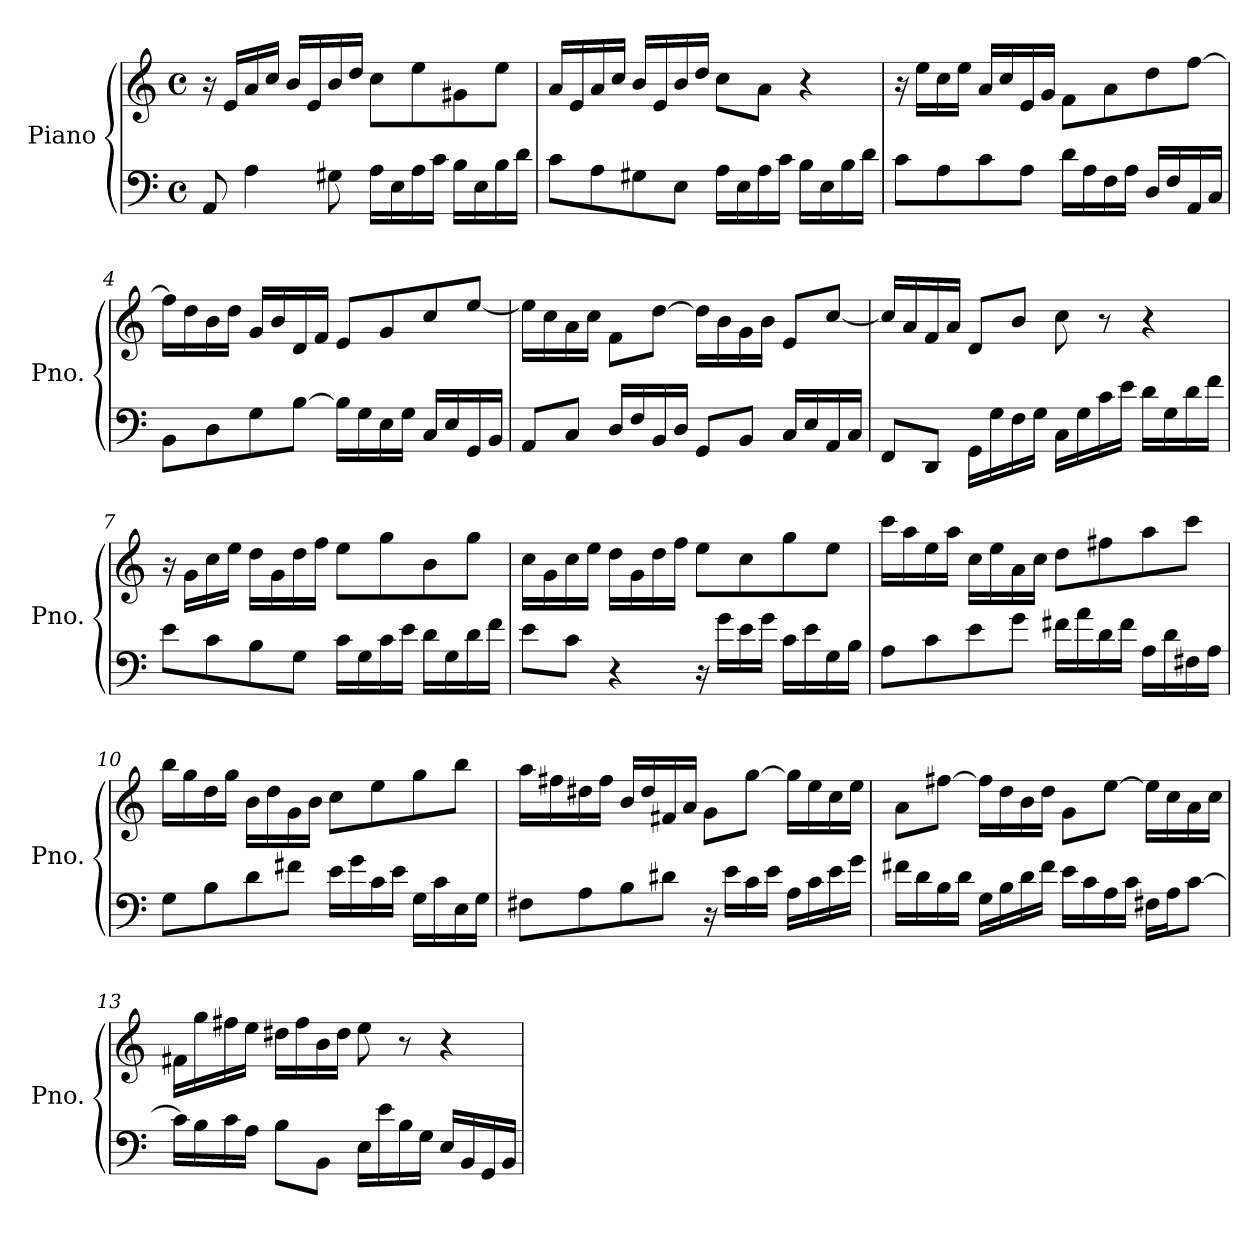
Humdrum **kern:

**kern	**kern
*part1	*part1
*staff2	*staff1
*I"Piano	*
*I'Pno.	*
*clefF4	*clefG2
*k[]	*k[]
*M4/4	*M4/4
*met(c)	*met(c)
*MM150	*MM150
=1	=1
8AA/	16r
.	16e/LL
4A\	16a/
.	16cc/JJ
.	16b/LL
.	16e/
8G#X\	16b/
.	16dd/JJ
16A\LL	8cc\L
16E\	.
16A\	8ee\
16c\JJ	.
16B\LL	8g#X\
16E\	.
16B\	8ee\J
16d\JJ	.
=2	=2
8c\L	16a/LL
.	16e/
8A\	16a/
.	16cc/JJ
8G#X\	16b/LL
.	16e/
8E\J	16b/
.	16dd/JJ
16A\LL	8cc\L
16E\	.
16A\	8a\J
16c\JJ	.
16B\LL	4r
16E\	.
16B\	.
16d\JJ	.
=3	=3
8c\L	16r
.	16ee\LL
8A\	16cc\
.	16ee\JJ
8c\	16a/LL
.	16cc/
8A\J	16e/
.	16g/JJ
16d\LL	8f\L
16A\	.
16F\	8a\
16A\JJ	.
16D/LL	8dd\
16F/	.
16AA/	[8ff\J
16C/JJ	.
!!LO:LB:g=z
=4	=4
8BB\L	16ff\LL]
.	16dd\
8D\	16b\
.	16dd\JJ
8G\	16g/LL
.	16b/
[8B\J	16d/
.	16f/JJ
16B\LL]	8e/L
16G\	.
16E\	8g/
16G\JJ	.
16C/LL	8cc/
16E/	.
16GG/	[8ee/J
16BB/JJ	.
=5	=5
8AA/L	16ee\LL]
.	16cc\
8C/J	16a\
.	16cc\JJ
16D/LL	8f\L
16F/	.
16BB/	[8dd\J
16D/JJ	.
8GG/L	16dd\LL]
.	16b\
8BB/J	16g\
.	16b\JJ
16C/LL	8e/L
16E/	.
16AA/	[8cc/J
16C/JJ	.
=6	=6
8FF/L	16cc/LL]
.	16a/
8DD/J	16f/
.	16a/JJ
16GG\LL	8d/L
16G\	.
16F\	8b/J
16G\JJ	.
16C\LL	8cc\
16G\	.
16c\	8r
16e\JJ	.
16d\LL	4r
16G\	.
16d\	.
16f\JJ	.
=7	=7
8e\L	16r
.	16g\LL
8c\	16cc\
.	16ee\JJ
8B\	16dd\LL
.	16g\
8G\J	16dd\
.	16ff\JJ
16c\LL	8ee\L
16G\	.
16c\	8gg\
16e\JJ	.
16d\LL	8b\
16G\	.
16d\	8gg\J
16f\JJ	.
!!LO:LB:g=z
=8	=8
8e\L	16cc\LL
.	16g\
8c\J	16cc\
.	16ee\JJ
4r	16dd\LL
.	16g\
.	16dd\
.	16ff\JJ
16r	8ee\L
16g\LL	.
16e\	8cc\
16g\JJ	.
16c\LL	8gg\
16e\	.
16G\	8ee\J
16B\JJ	.
=9	=9
8A\L	16ccc\LL
.	16aa\
8c\	16ee\
.	16aa\JJ
8e\	16cc\LL
.	16ee\
8g\J	16a\
.	16cc\JJ
16f#X\LL	8dd\L
16a\	.
16d\	8ff#X\
16f#\JJ	.
16A\LL	8aa\
16d\	.
16F#X\	8ccc\J
16A\JJ	.
=10	=10
8G\L	16bb\LL
.	16gg\
8B\	16dd\
.	16gg\JJ
8d\	16b\LL
.	16dd\
8f#X\J	16g\
.	16b\JJ
16e\LL	8cc\L
16g\	.
16c\	8ee\
16e\JJ	.
16G\LL	8gg\
16c\	.
16E\	8bb\J
16G\JJ	.
!!LO:LB:g=z
=11	=11
8F#X\L	16aa\LL
.	16ff#X\
8A\	16dd#X\
.	16ff#\JJ
8B\	16b/LL
.	16dd#/
8d#X\J	16f#X/
.	16a/JJ
16r	8g\L
16e\LL	.
16c\	[8gg\J
16e\JJ	.
16A\LL	16gg\LL]
16c\	16ee\
16e\	16cc\
16g\JJ	16ee\JJ
=12	=12
16f#X\LL	8a\L
16d\	.
16B\	[8ff#X\J
16d\JJ	.
16G\LL	16ff#\LL]
16B\	16dd\
16d\	16b\
16f#\JJ	16dd\JJ
16e\LL	8g\L
16c\	.
16A\	[8ee\J
16c\JJ	.
16F#X\LL	16ee\LL]
16A\J	16cc\
[8c\J	16a\
.	16cc\JJ
=13	=13
16c\LL]	16f#X\LL
16B\	16gg\
16c\	16ff#X\
16A\JJ	16ee\JJ
8B\L	16dd#X\LL
.	16ff#\
8BB\J	16b\
.	16dd#\JJ
16E\LL	8ee\
16e\	.
16B\	8r
16G\JJ	.
16E/LL	4r
16BB/	.
16GG/	.
16BB/JJ	.
=	=
*-	*-
